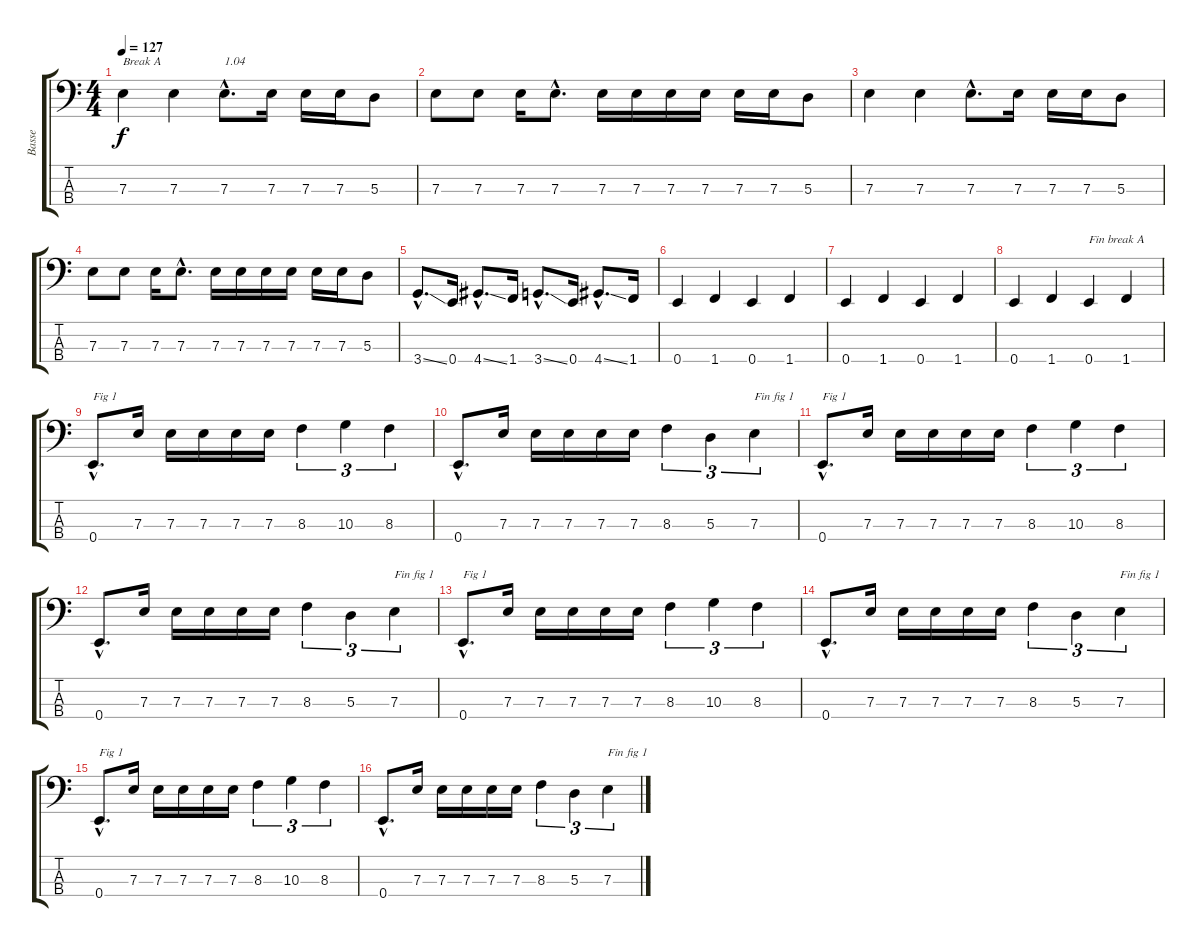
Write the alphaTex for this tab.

\track ("Basse" "Basse") {instrument electricbasspick}
\staff {score tabs}
\tuning (G2 D2 A1 E1) {hide}
\ts (4 4)
\tempo 127
\clef f4
\ks c
7.3.4{txt "Break A" dy f} 7.3.4 7.3{hac}.8{d txt "1.04"} 7.3.16 7.3.16 7.3.16 5.3.8 |
7.3.8 7.3.8 7.3.16 7.3{hac}.8{d} 7.3.16 7.3.16 7.3.16 7.3.16 7.3.16 7.3.16 5.3.8 |
7.3.4 7.3.4 7.3{hac}.8{d} 7.3.16 7.3.16 7.3.16 5.3.8 |
7.3.8 7.3.8 7.3.16 7.3{hac}.8{d} 7.3.16 7.3.16 7.3.16 7.3.16 7.3.16 7.3.16 5.3.8 |
3.4{ss hac}.8{d} 0.4.16 4.4{ss hac}.8{d} 1.4.16 3.4{ss hac}.8{d} 0.4.16 4.4{ss hac}.8{d} 1.4.16 |
0.4.4 1.4.4 0.4.4 1.4.4 |
0.4.4 1.4.4 0.4.4 1.4.4 |
0.4.4 1.4.4 0.4.4{txt "Fin break A"} 1.4.4 |
0.4{hac}.8{d txt "Fig 1"} 7.3.16 7.3.16 7.3.16 7.3.16 7.3.16 8.3.4{tu (3 2)} 10.3.4{tu (3 2)} 8.3.4{tu (3 2)} |
0.4{hac}.8{d} 7.3.16 7.3.16 7.3.16 7.3.16 7.3.16 8.3.4{tu (3 2)} 5.3.4{tu (3 2)} 7.3.4{tu (3 2) txt "Fin fig 1"} |
0.4{hac}.8{d txt "Fig 1"} 7.3.16 7.3.16 7.3.16 7.3.16 7.3.16 8.3.4{tu (3 2)} 10.3.4{tu (3 2)} 8.3.4{tu (3 2)} |
0.4{hac}.8{d} 7.3.16 7.3.16 7.3.16 7.3.16 7.3.16 8.3.4{tu (3 2)} 5.3.4{tu (3 2)} 7.3.4{tu (3 2) txt "Fin fig 1"} |
0.4{hac}.8{d txt "Fig 1"} 7.3.16 7.3.16 7.3.16 7.3.16 7.3.16 8.3.4{tu (3 2)} 10.3.4{tu (3 2)} 8.3.4{tu (3 2)} |
0.4{hac}.8{d} 7.3.16 7.3.16 7.3.16 7.3.16 7.3.16 8.3.4{tu (3 2)} 5.3.4{tu (3 2)} 7.3.4{tu (3 2) txt "Fin fig 1"} |
0.4{hac}.8{d txt "Fig 1"} 7.3.16 7.3.16 7.3.16 7.3.16 7.3.16 8.3.4{tu (3 2)} 10.3.4{tu (3 2)} 8.3.4{tu (3 2)} |
0.4{hac}.8{d} 7.3.16 7.3.16 7.3.16 7.3.16 7.3.16 8.3.4{tu (3 2)} 5.3.4{tu (3 2)} 7.3.4{tu (3 2) txt "Fin fig 1"}
